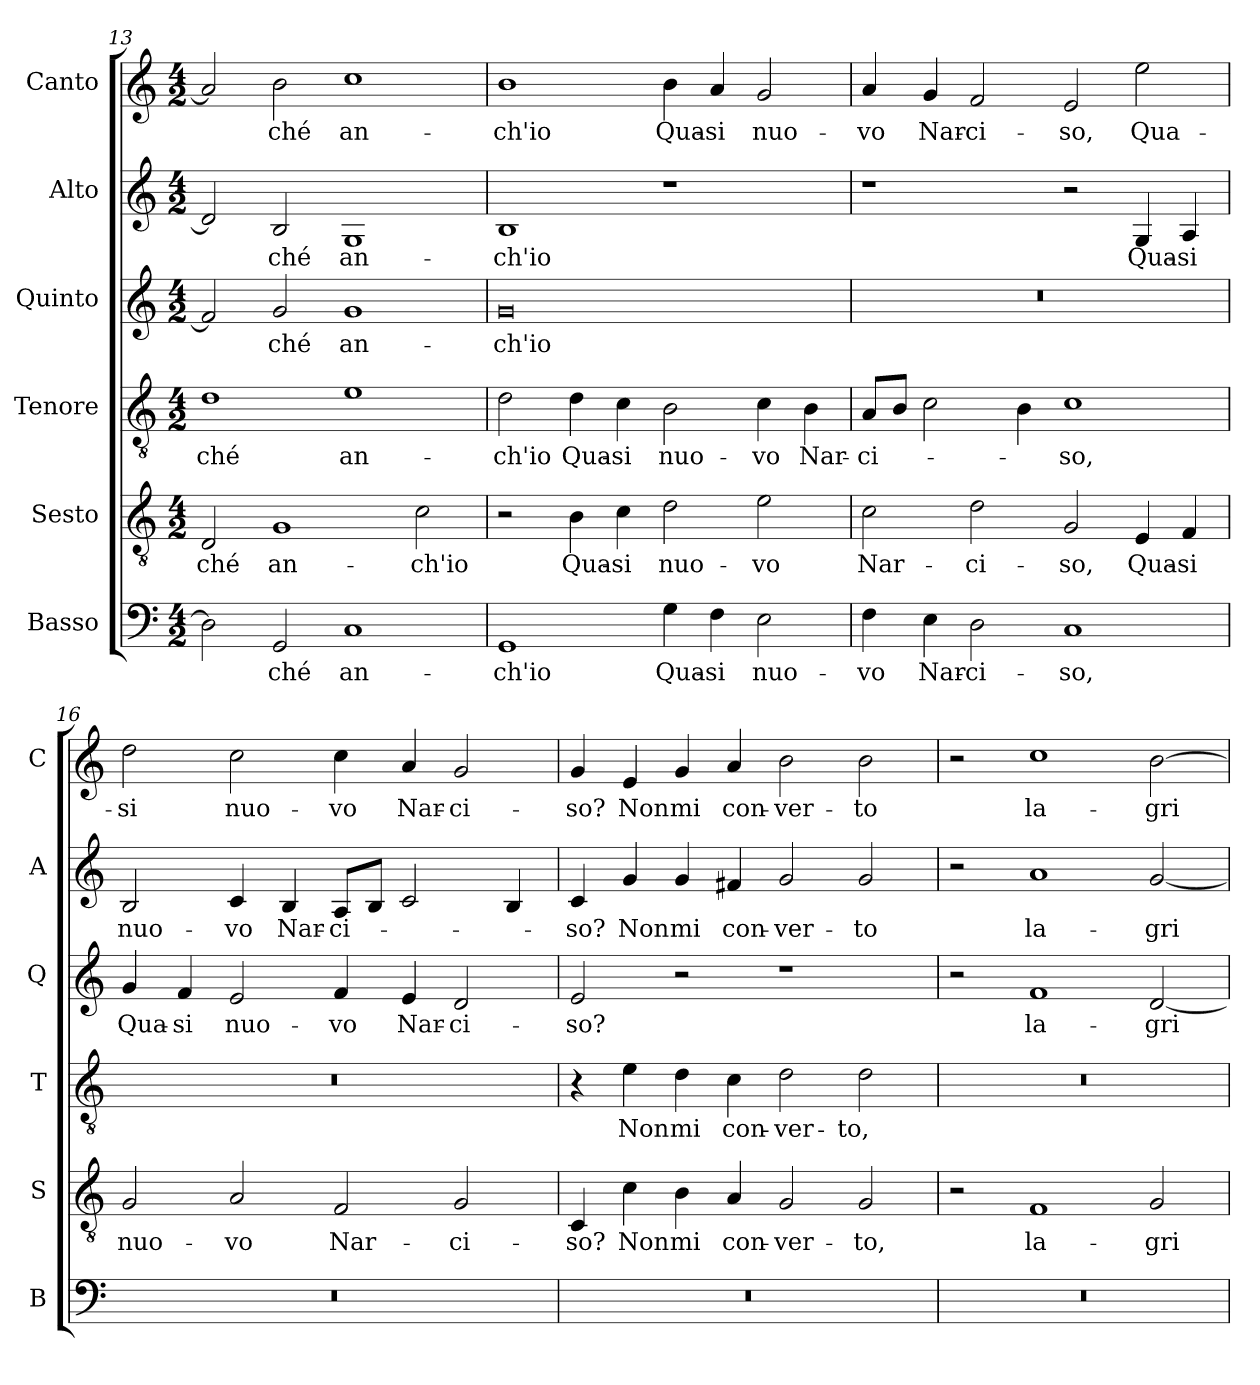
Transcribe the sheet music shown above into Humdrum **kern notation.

**kern	**text	**kern	**text	**kern	**text	**kern	**text	**kern	**text	**kern	**text
*part6	*part6	*part5	*part5	*part4	*part4	*part3	*part3	*part2	*part2	*part1	*part1
*staff6	*staff6	*staff5	*staff5	*staff4	*staff4	*staff3	*staff3	*staff2	*staff2	*staff1	*staff1
*I"Basso	*	*I"Sesto	*	*I"Tenore	*	*I"Quinto	*	*I"Alto	*	*I"Canto	*
*I'B	*	*I'S	*	*I'T	*	*I'Q	*	*I'A	*	*I'C	*
*clefF4	*	*clefGv2	*	*clefGv2	*	*clefG2	*	*clefG2	*	*clefG2	*
*k[]	*	*k[]	*	*k[]	*	*k[]	*	*k[]	*	*k[]	*
*a:	*	*a:	*	*a:	*	*a:	*	*a:	*	*a:	*
*M4/2	*	*M4/2	*	*M4/2	*	*M4/2	*	*M4/2	*	*M4/2	*
=13	=13	=13	=13	=13	=13	=13	=13	=13	=13	=13	=13
2D]	.	2D	-ché	1d	-ché	2f#]	.	2d]	.	2a]	.
2GG	-ché	1G	an-	.	.	2g	-ché	2B	-ché	2b	-ché
1C	an-	.	.	1e	an-	1g	an-	1G	an-	1cc	an-
.	.	2c	-ch'io	.	.	.	.	.	.	.	.
=14	=14	=14	=14	=14	=14	=14	=14	=14	=14	=14	=14
1GG	-ch'io	2r	.	2d	-ch'io	0g	-ch'io	1B	-ch'io	1b	-ch'io
.	.	4B	Qua-	4d	Qua-	.	.	.	.	.	.
.	.	4c	-si	4c	-si	.	.	.	.	.	.
4G	Qua-	2d	nuo-	2B	nuo-	.	.	1r	.	4b	Qua-
4F	-si	.	.	.	.	.	.	.	.	4a	-si
2E	nuo-	2e	-vo	4c	-vo	.	.	.	.	2g	nuo-
.	.	.	.	4B	Nar-	.	.	.	.	.	.
=15	=15	=15	=15	=15	=15	=15	=15	=15	=15	=15	=15
4F	-vo	2c	Nar-	8AL	-ci-	0r	.	1r	.	4a	-vo
.	.	.	.	8BJ	.	.	.	.	.	.	.
4E	Nar-	.	.	2c	.	.	.	.	.	4g	Nar-
2D	-ci-	2d	-ci-	.	.	.	.	.	.	2f	-ci-
.	.	.	.	4B	.	.	.	.	.	.	.
1C	-so,	2G	-so,	1c	-so,	.	.	2r	.	2e	-so,
.	.	4E	Qua-	.	.	.	.	4G	Qua-	2ee	Qua-
.	.	4F	-si	.	.	.	.	4A	-si	.	.
=16	=16	=16	=16	=16	=16	=16	=16	=16	=16	=16	=16
0r	.	2G	nuo-	0r	.	4g	Qua-	2B	nuo-	2dd	-si
.	.	.	.	.	.	4f	-si	.	.	.	.
.	.	2A	-vo	.	.	2e	nuo-	4c	-vo	2cc	nuo-
.	.	.	.	.	.	.	.	4B	Nar-	.	.
.	.	2F	Nar-	.	.	4f	-vo	8AL	-ci-	4cc	-vo
.	.	.	.	.	.	.	.	8BJ	.	.	.
.	.	.	.	.	.	4e	Nar-	2c	.	4a	Nar-
.	.	2G	-ci-	.	.	2d	-ci-	.	.	2g	-ci-
.	.	.	.	.	.	.	.	4B	.	.	.
=17	=17	=17	=17	=17	=17	=17	=17	=17	=17	=17	=17
0r	.	4C	-so?	4r	.	2e	-so?	4c	-so?	4g	-so?
.	.	4c	Non	4e	Non	.	.	4g	Non	4e	Non
.	.	4B	mi	4d	mi	2r	.	4g	mi	4g	mi
.	.	4A	con-	4c	con-	.	.	4f#X	con-	4a	con-
.	.	2G	-ver-	2d	-ver-	1r	.	2g	-ver-	2b	-ver-
.	.	2G	-to,	2d	-to,	.	.	2g	-to	2b	-to
=18	=18	=18	=18	=18	=18	=18	=18	=18	=18	=18	=18
0r	.	2r	.	0r	.	2r	.	2r	.	2r	.
.	.	1F	la-	.	.	1f	la-	1a	la-	1cc	la-
.	.	2G	-gri-	.	.	[2d	-gri-	[2g	-gri-	[2b	-gri-
=	=	=	=	=	=	=	=	=	=	=	=
*-	*-	*-	*-	*-	*-	*-	*-	*-	*-	*-	*-
